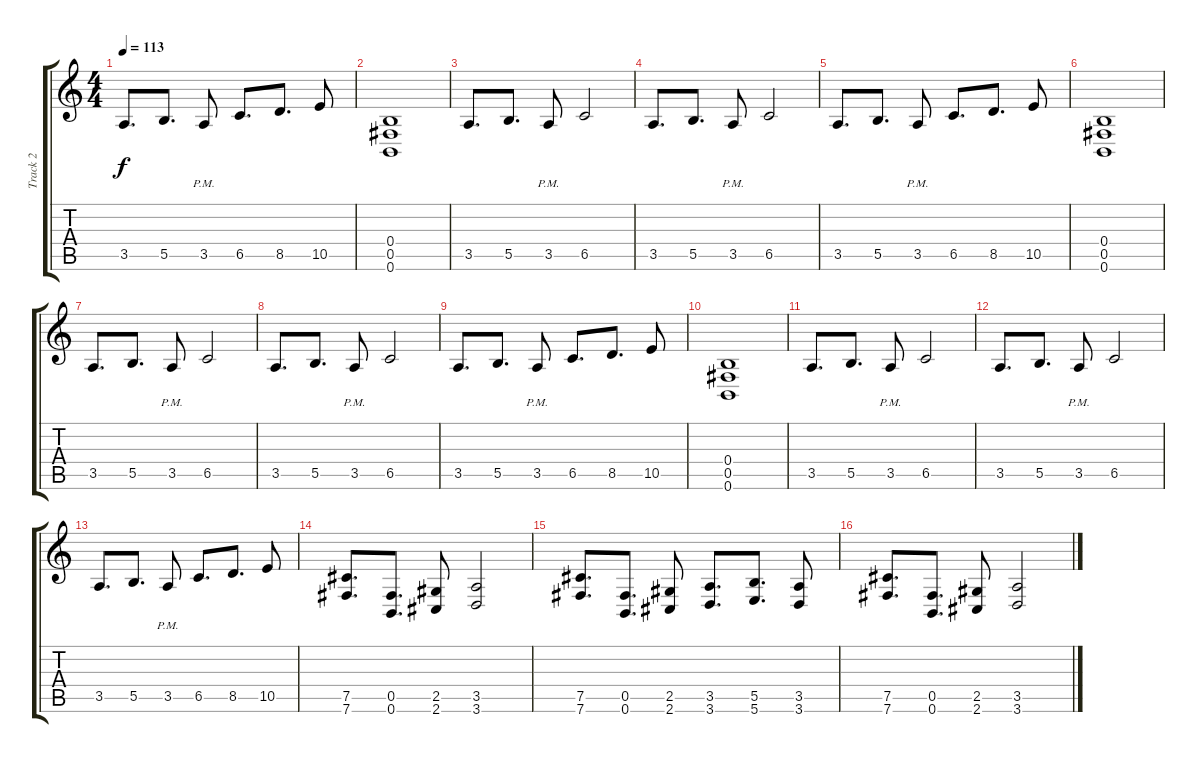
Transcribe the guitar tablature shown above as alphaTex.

\track ("Track 2" "Track 2") {instrument distortionguitar}
\staff {score tabs}
\tuning (Db4 Ab3 E3 B2 Gb2 B1) {hide}
\ts (4 4)
\tempo 113
\clef g2
\ks c
3.5.8{d dy f} 5.5.8{d} 3.5{pm}.8 6.5.8{d} 8.5.8{d} 10.5.8 |
(0.4 0.5 0.6).1 |
3.5.8{d} 5.5.8{d} 3.5{pm}.8 6.5.2 |
3.5.8{d} 5.5.8{d} 3.5{pm}.8 6.5.2 |
3.5.8{d} 5.5.8{d} 3.5{pm}.8 6.5.8{d} 8.5.8{d} 10.5.8 |
(0.4 0.5 0.6).1 |
3.5.8{d} 5.5.8{d} 3.5{pm}.8 6.5.2 |
3.5.8{d} 5.5.8{d} 3.5{pm}.8 6.5.2 |
3.5.8{d} 5.5.8{d} 3.5{pm}.8 6.5.8{d} 8.5.8{d} 10.5.8 |
(0.4 0.5 0.6).1 |
3.5.8{d} 5.5.8{d} 3.5{pm}.8 6.5.2 |
3.5.8{d} 5.5.8{d} 3.5{pm}.8 6.5.2 |
3.5.8{d} 5.5.8{d} 3.5{pm}.8 6.5.8{d} 8.5.8{d} 10.5.8 |
(7.5 7.6).8{d} (0.5 0.6).8{d} (2.5 2.6).8 (3.5 3.6).2 |
(7.5 7.6).8{d} (0.5 0.6).8{d} (2.5 2.6).8 (3.5 3.6).8{d} (5.5 5.6).8{d} (3.5 3.6).8 |
(7.5 7.6).8{d} (0.5 0.6).8{d} (2.5 2.6).8 (3.5 3.6).2
